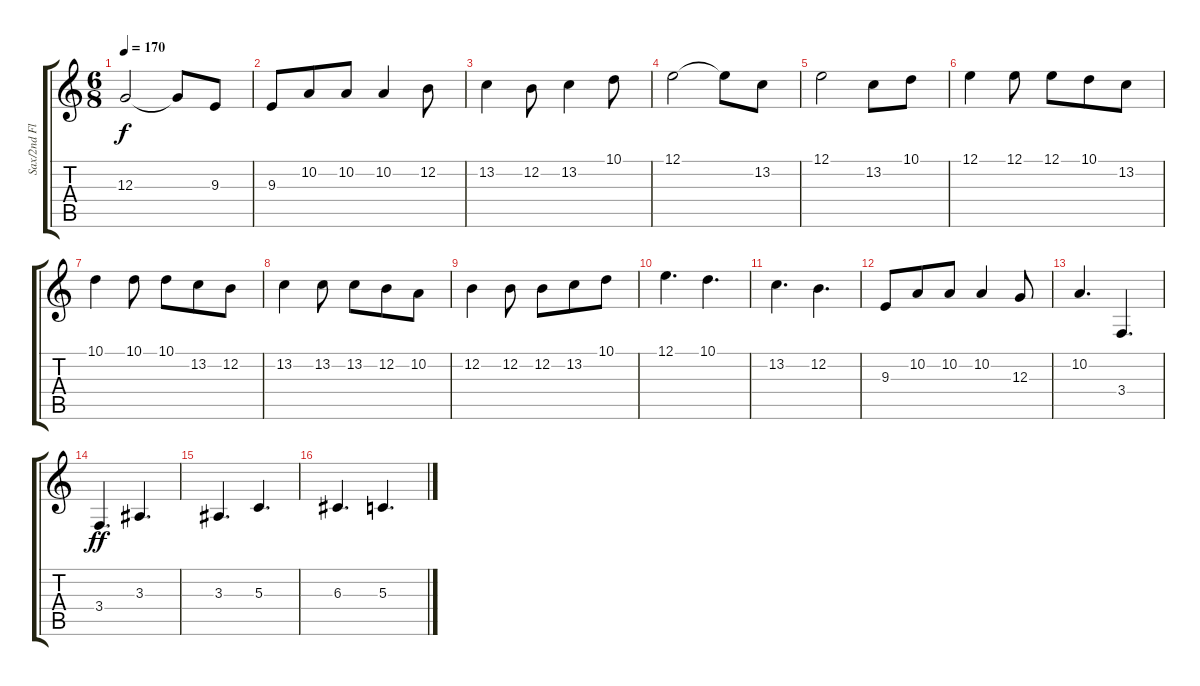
\track ("Sax/2nd Flute" "Sax/2nd Fl") {instrument sopranosax}
\staff {score tabs}
\tuning (E4 B3 G3 D3 A2 E2) {hide}
\ts (6 8)
\tempo 170
\clef g2
\ks c
12.3.2{dy f} 12.3{t}.8 9.3.8 |
9.3.8 10.2.8 10.2.8 10.2.4 12.2.8 |
13.2.4 12.2.8 13.2.4 10.1.8 |
12.1.2 12.1{t}.8 13.2.8 |
12.1.2 13.2.8 10.1.8 |
12.1.4 12.1.8 12.1.8 10.1.8 13.2.8 |
10.1.4 10.1.8 10.1.8 13.2.8 12.2.8 |
13.2.4 13.2.8 13.2.8 12.2.8 10.2.8 |
12.2.4 12.2.8 12.2.8 13.2.8 10.1.8 |
12.1.4{d} 10.1.4{d} |
13.2.4{d} 12.2.4{d} |
9.3.8 10.2.8 10.2.8 10.2.4 12.3.8 |
10.2.4{d} 3.4.4{d} |
3.4.4{d dy ff} 3.3.4{d} |
3.3.4{d} 5.3.4{d} |
6.3.4{d} 5.3.4{d}
